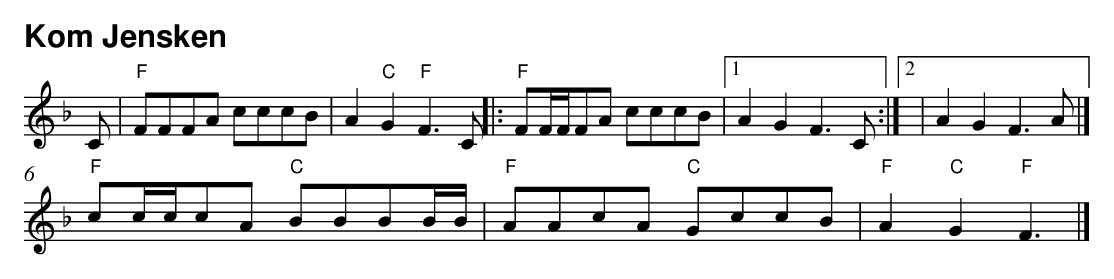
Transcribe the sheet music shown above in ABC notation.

X:1
T: Kom Jensken
L:1/8
M:none
K:F
C|"F" FFFA cccB |A2 "C" G2 "F" F3  C|| |:"F" FF/F/FA cccB |[1 A2 G2 F3 C:|[2 |A2 G2 F3A |]$
"F" cc/c/cA "C"BBBB/B/ |"F" AAcA "C"GccB |"F" A2 "C" G2 "F" F3 |]
